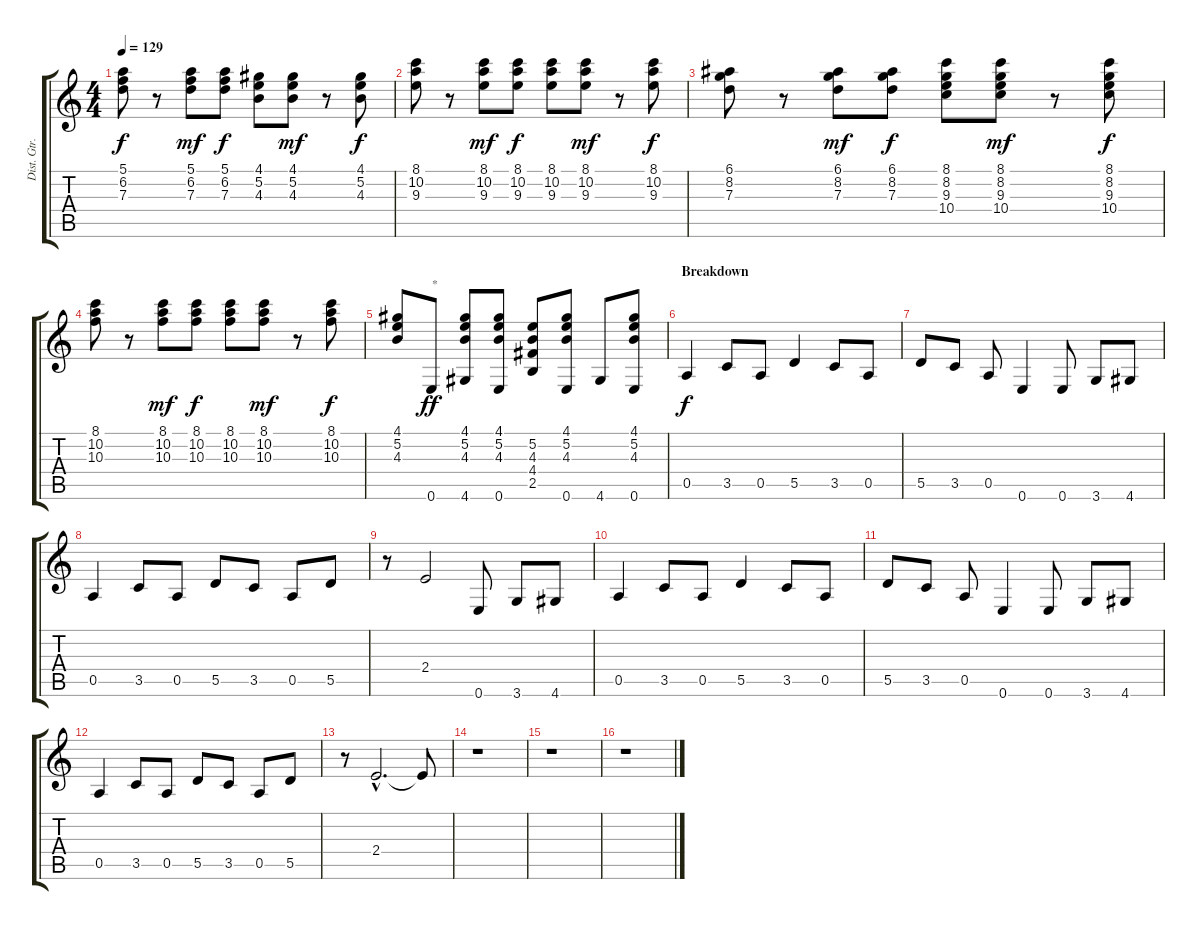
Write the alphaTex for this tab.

\track ("Dist. Gtr." "Dist. Gtr.") {instrument distortionguitar}
\staff {score tabs}
\tuning (E4 B3 G3 D3 A2 E2) {hide}
\ts (4 4)
\tempo 129
\clef g2
\ks c
(5.1 6.2 7.3).8{dy f} r.8 (5.1 6.2 7.3).8{dy mf} (5.1 6.2 7.3).8{dy f} (4.1 5.2 4.3).8 (4.1 5.2 4.3).8{dy mf} r.8 (4.1 5.2 4.3).8{dy f} |
(8.1 10.2 9.3).8 r.8 (8.1 10.2 9.3).8{dy mf} (8.1 10.2 9.3).8{dy f} (8.1 10.2 9.3).8 (8.1 10.2 9.3).8{dy mf} r.8 (8.1 10.2 9.3).8{dy f} |
(6.1 8.2 7.3).8 r.8 (6.1 8.2 7.3).8{dy mf} (6.1 8.2 7.3).8{dy f} (8.1 8.2 9.3 10.4).8 (8.1 8.2 9.3 10.4).8{dy mf} r.8 (8.1 8.2 9.3 10.4).8{dy f} |
(8.1 10.2 10.3).8 r.8 (8.1 10.2 10.3).8{dy mf} (8.1 10.2 10.3).8{dy f} (8.1 10.2 10.3).8 (8.1 10.2 10.3).8{dy mf} r.8 (8.1 10.2 10.3).8{dy f} |
(4.1 5.2 4.3).8 0.6.8{txt "*" dy ff} (4.1 5.2 4.3 4.6).8 (4.1 5.2 4.3 0.6).8 (5.2 4.3 4.4 2.5).8 (4.1 5.2 4.3 0.6).8 4.6.8 (4.1 5.2 4.3 0.6).8 |
\section ("" "Breakdown")
0.5.4{dy f volume 15} 3.5.8 0.5.8 5.5.4 3.5.8 0.5.8 |
5.5.8 3.5.8 0.5.8 0.6.4 0.6.8 3.6.8 4.6.8 |
0.5.4 3.5.8 0.5.8 5.5.8 3.5.8 0.5.8 5.5.8 |
r.8 2.4.2 0.6.8 3.6.8 4.6.8 |
0.5.4 3.5.8 0.5.8 5.5.4 3.5.8 0.5.8 |
5.5.8 3.5.8 0.5.8 0.6.4 0.6.8 3.6.8 4.6.8 |
0.5.4 3.5.8 0.5.8 5.5.8 3.5.8 0.5.8 5.5.8 |
r.8 2.4{hac}.2{d} 2.4{t}.8 |
r.1{volume 13} |
r.1 |
r.1
